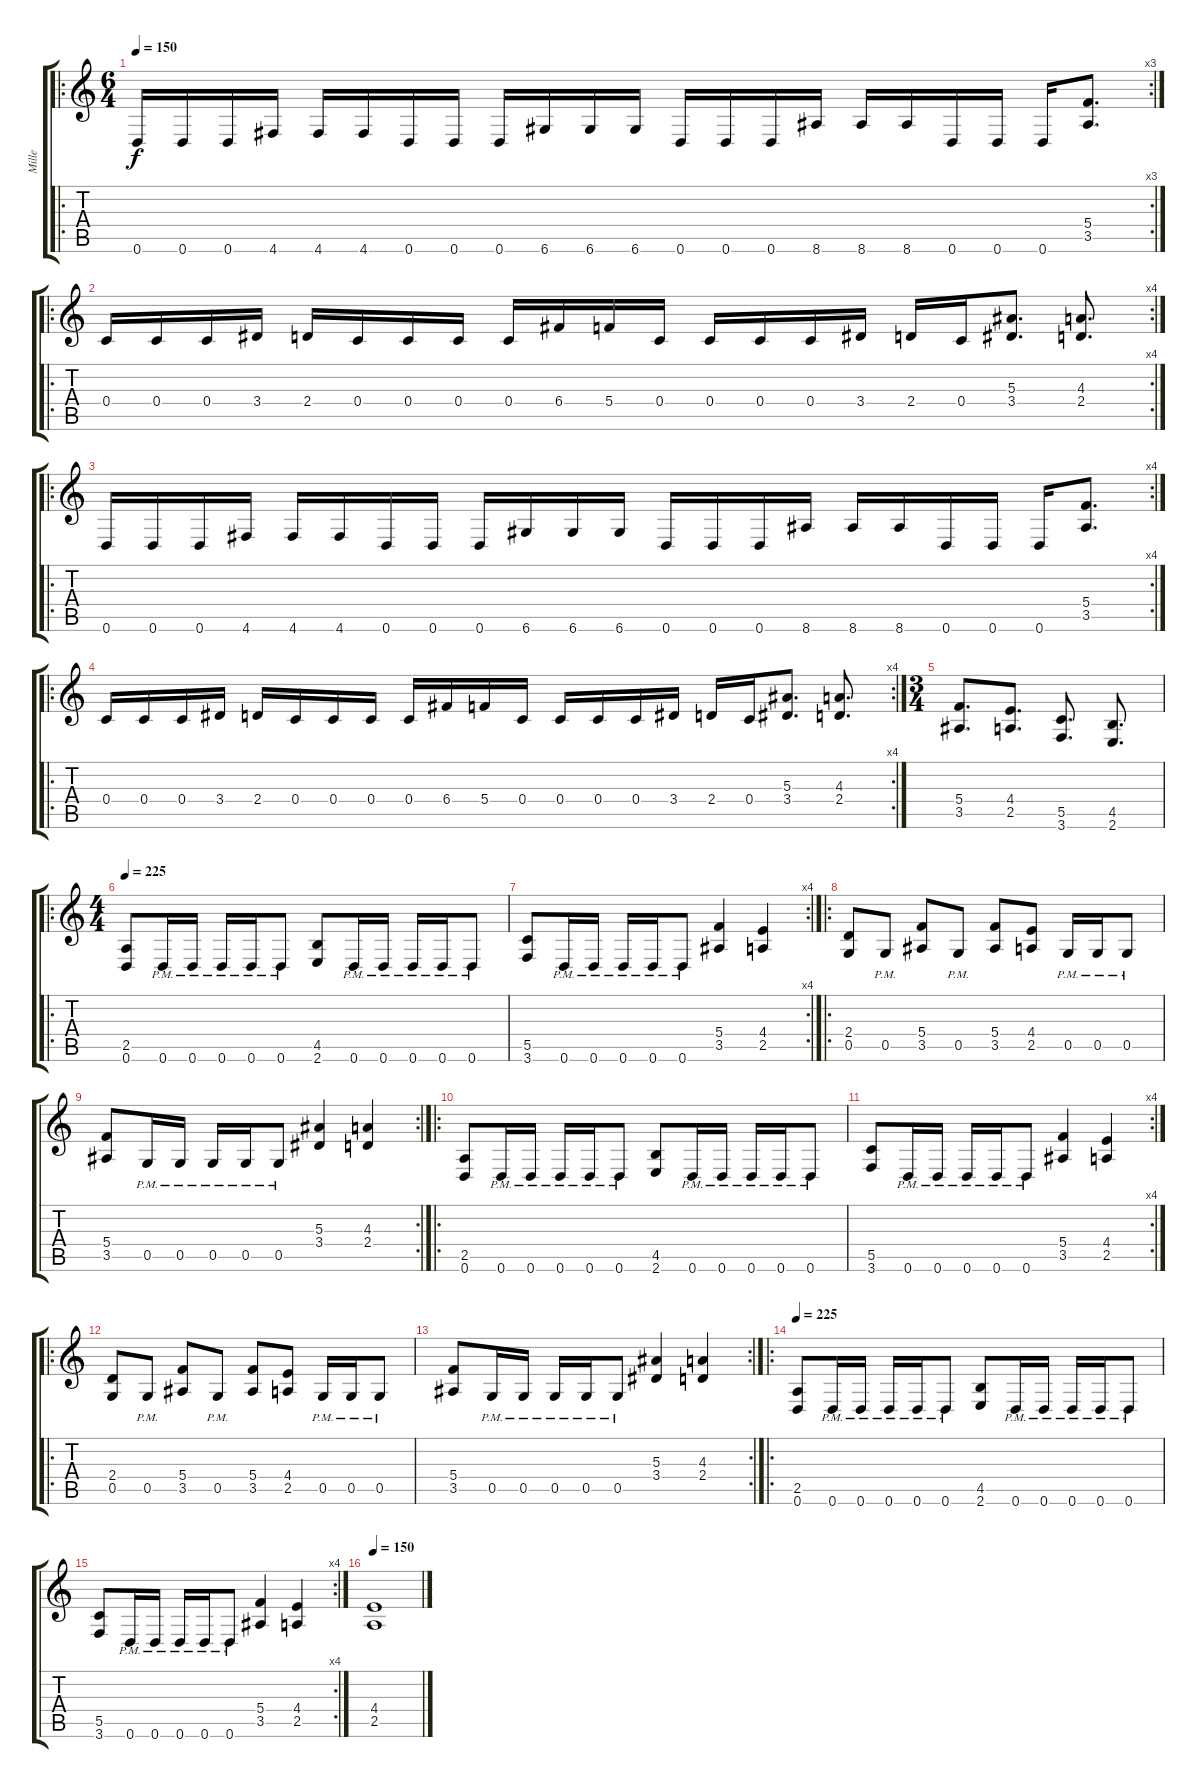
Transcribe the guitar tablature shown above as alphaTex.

\track ("Mille" "Mille") {instrument distortionguitar}
\staff {score tabs}
\tuning (D4 A3 F3 C3 G2 D2) {hide}
\ro
\rc 3
\ts (6 4)
\tempo 150
\clef g2
\ks c
0.6.16{dy f} 0.6.16 0.6.16 4.6.16 4.6.16 4.6.16 0.6.16 0.6.16 0.6.16 6.6.16 6.6.16 6.6.16 0.6.16 0.6.16 0.6.16 8.6.16 8.6.16 8.6.16 0.6.16 0.6.16 0.6.16 (5.4 3.5).8{d} |
\ro
\rc 4
0.4.16 0.4.16 0.4.16 3.4.16 2.4.16 0.4.16 0.4.16 0.4.16 0.4.16 6.4.16 5.4.16 0.4.16 0.4.16 0.4.16 0.4.16 3.4.16 2.4.16 0.4.16 (5.3 3.4).8{d} (4.3 2.4).8{d} |
\ro
\rc 4
0.6.16 0.6.16 0.6.16 4.6.16 4.6.16 4.6.16 0.6.16 0.6.16 0.6.16 6.6.16 6.6.16 6.6.16 0.6.16 0.6.16 0.6.16 8.6.16 8.6.16 8.6.16 0.6.16 0.6.16 0.6.16 (5.4 3.5).8{d} |
\ro
\rc 4
0.4.16 0.4.16 0.4.16 3.4.16 2.4.16 0.4.16 0.4.16 0.4.16 0.4.16 6.4.16 5.4.16 0.4.16 0.4.16 0.4.16 0.4.16 3.4.16 2.4.16 0.4.16 (5.3 3.4).8{d} (4.3 2.4).8{d} |
\ts (3 4)
(5.4 3.5).8{d} (4.4 2.5).8{d} (5.5 3.6).8{d} (4.5 2.6).8{d} |
\ro
\ts (4 4)
\tempo 225
(2.5 0.6).8 0.6{pm}.16 0.6{pm}.16 0.6{pm}.16 0.6{pm}.16 0.6{pm}.8 (4.5 2.6).8 0.6{pm}.16 0.6{pm}.16 0.6{pm}.16 0.6{pm}.16 0.6{pm}.8 |
\rc 4
(5.5 3.6).8 0.6{pm}.16 0.6{pm}.16 0.6{pm}.16 0.6{pm}.16 0.6{pm}.8 (5.4 3.5).4 (4.4 2.5).4 |
\ro
(2.4 0.5).8 0.5{pm}.8 (5.4 3.5).8 0.5{pm}.8 (5.4 3.5).8 (4.4 2.5).8 0.5{pm}.16 0.5{pm}.16 0.5{pm}.8 |
\rc 2
(5.4 3.5).8 0.5{pm}.16 0.5{pm}.16 0.5{pm}.16 0.5{pm}.16 0.5{pm}.8 (5.3 3.4).4 (4.3 2.4).4 |
\ro
(2.5 0.6).8 0.6{pm}.16 0.6{pm}.16 0.6{pm}.16 0.6{pm}.16 0.6{pm}.8 (4.5 2.6).8 0.6{pm}.16 0.6{pm}.16 0.6{pm}.16 0.6{pm}.16 0.6{pm}.8 |
\rc 4
(5.5 3.6).8 0.6{pm}.16 0.6{pm}.16 0.6{pm}.16 0.6{pm}.16 0.6{pm}.8 (5.4 3.5).4 (4.4 2.5).4 |
\ro
(2.4 0.5).8 0.5{pm}.8 (5.4 3.5).8 0.5{pm}.8 (5.4 3.5).8 (4.4 2.5).8 0.5{pm}.16 0.5{pm}.16 0.5{pm}.8 |
\rc 2
(5.4 3.5).8 0.5{pm}.16 0.5{pm}.16 0.5{pm}.16 0.5{pm}.16 0.5{pm}.8 (5.3 3.4).4 (4.3 2.4).4 |
\ro
\tempo 225
(2.5 0.6).8 0.6{pm}.16 0.6{pm}.16 0.6{pm}.16 0.6{pm}.16 0.6{pm}.8 (4.5 2.6).8 0.6{pm}.16 0.6{pm}.16 0.6{pm}.16 0.6{pm}.16 0.6{pm}.8 |
\rc 4
(5.5 3.6).8 0.6{pm}.16 0.6{pm}.16 0.6{pm}.16 0.6{pm}.16 0.6{pm}.8 (5.4 3.5).4 (4.4 2.5).4 |
\tempo 150
(4.4 2.5).1
